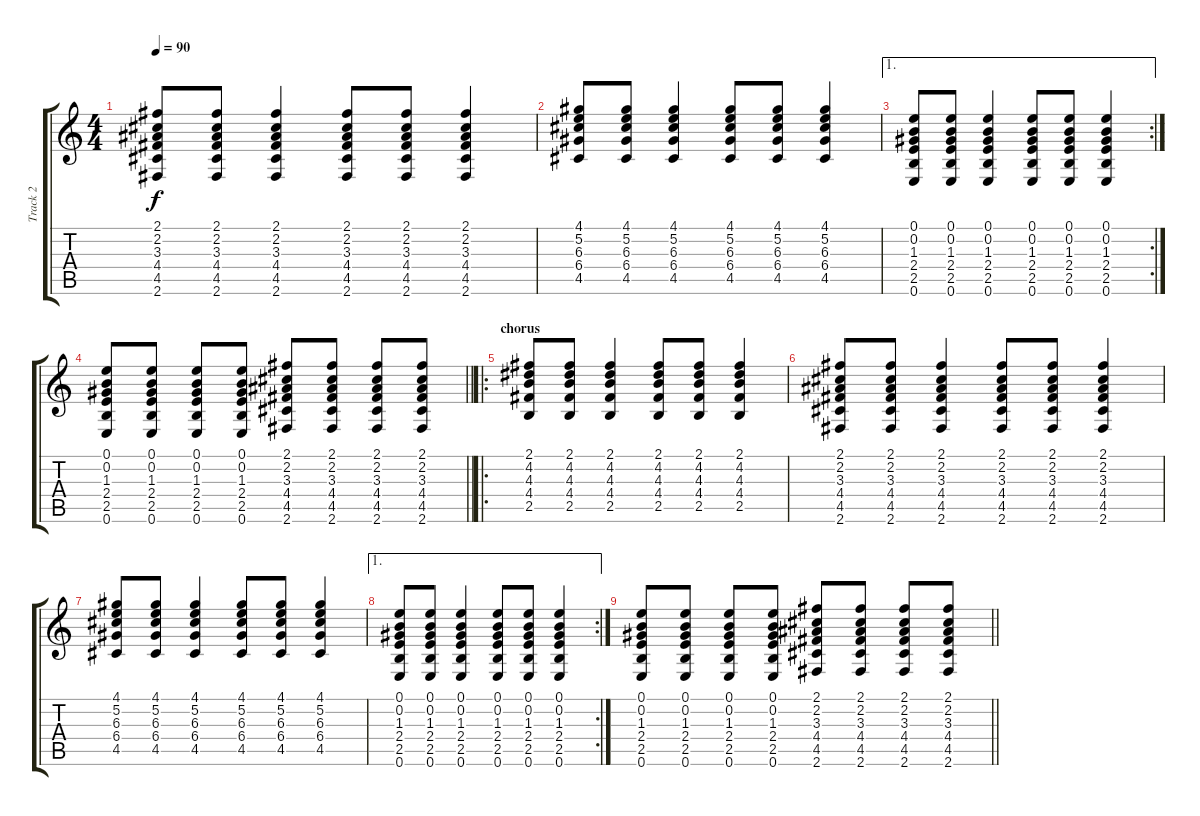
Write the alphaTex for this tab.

\track ("Track 2" "Track 2") {instrument acousticguitarsteel}
\staff {score tabs}
\tuning (E4 B3 G3 D3 A2 E2) {hide}
\ts (4 4)
\tempo 90
\clef g2
\ks c
(2.1 2.2 3.3 4.4 4.5 2.6).8{dy f} (2.1 2.2 3.3 4.4 4.5 2.6).8 (2.1 2.2 3.3 4.4 4.5 2.6).4 (2.1 2.2 3.3 4.4 4.5 2.6).8 (2.1 2.2 3.3 4.4 4.5 2.6).8 (2.1 2.2 3.3 4.4 4.5 2.6).4 |
(4.1 5.2 6.3 6.4 4.5).8 (4.1 5.2 6.3 6.4 4.5).8 (4.1 5.2 6.3 6.4 4.5).4 (4.1 5.2 6.3 6.4 4.5).8 (4.1 5.2 6.3 6.4 4.5).8 (4.1 5.2 6.3 6.4 4.5).4 |
\ae 1
\rc 2
(0.1 0.2 1.3 2.4 2.5 0.6).8 (0.1 0.2 1.3 2.4 2.5 0.6).8 (0.1 0.2 1.3 2.4 2.5 0.6).4 (0.1 0.2 1.3 2.4 2.5 0.6).8 (0.1 0.2 1.3 2.4 2.5 0.6).8 (0.1 0.2 1.3 2.4 2.5 0.6).4 |
\barLineRight lightlight
(0.1 0.2 1.3 2.4 2.5 0.6).8 (0.1 0.2 1.3 2.4 2.5 0.6).8 (0.1 0.2 1.3 2.4 2.5 0.6).8 (0.1 0.2 1.3 2.4 2.5 0.6).8 (2.1 2.2 3.3 4.4 4.5 2.6).8 (2.1 2.2 3.3 4.4 4.5 2.6).8 (2.1 2.2 3.3 4.4 4.5 2.6).8 (2.1 2.2 3.3 4.4 4.5 2.6).8 |
\ro
\section ("" "chorus")
(2.1 4.2 4.3 4.4 2.5).8 (2.1 4.2 4.3 4.4 2.5).8 (2.1 4.2 4.3 4.4 2.5).4 (2.1 4.2 4.3 4.4 2.5).8 (2.1 4.2 4.3 4.4 2.5).8 (2.1 4.2 4.3 4.4 2.5).4 |
(2.1 2.2 3.3 4.4 4.5 2.6).8 (2.1 2.2 3.3 4.4 4.5 2.6).8 (2.1 2.2 3.3 4.4 4.5 2.6).4 (2.1 2.2 3.3 4.4 4.5 2.6).8 (2.1 2.2 3.3 4.4 4.5 2.6).8 (2.1 2.2 3.3 4.4 4.5 2.6).4 |
(4.1 5.2 6.3 6.4 4.5).8 (4.1 5.2 6.3 6.4 4.5).8 (4.1 5.2 6.3 6.4 4.5).4 (4.1 5.2 6.3 6.4 4.5).8 (4.1 5.2 6.3 6.4 4.5).8 (4.1 5.2 6.3 6.4 4.5).4 |
\ae 1
\rc 2
(0.1 0.2 1.3 2.4 2.5 0.6).8 (0.1 0.2 1.3 2.4 2.5 0.6).8 (0.1 0.2 1.3 2.4 2.5 0.6).4 (0.1 0.2 1.3 2.4 2.5 0.6).8 (0.1 0.2 1.3 2.4 2.5 0.6).8 (0.1 0.2 1.3 2.4 2.5 0.6).4 |
\barLineRight lightlight
(0.1 0.2 1.3 2.4 2.5 0.6).8 (0.1 0.2 1.3 2.4 2.5 0.6).8 (0.1 0.2 1.3 2.4 2.5 0.6).8 (0.1 0.2 1.3 2.4 2.5 0.6).8 (2.1 2.2 3.3 4.4 4.5 2.6).8 (2.1 2.2 3.3 4.4 4.5 2.6).8 (2.1 2.2 3.3 4.4 4.5 2.6).8 (2.1 2.2 3.3 4.4 4.5 2.6).8
